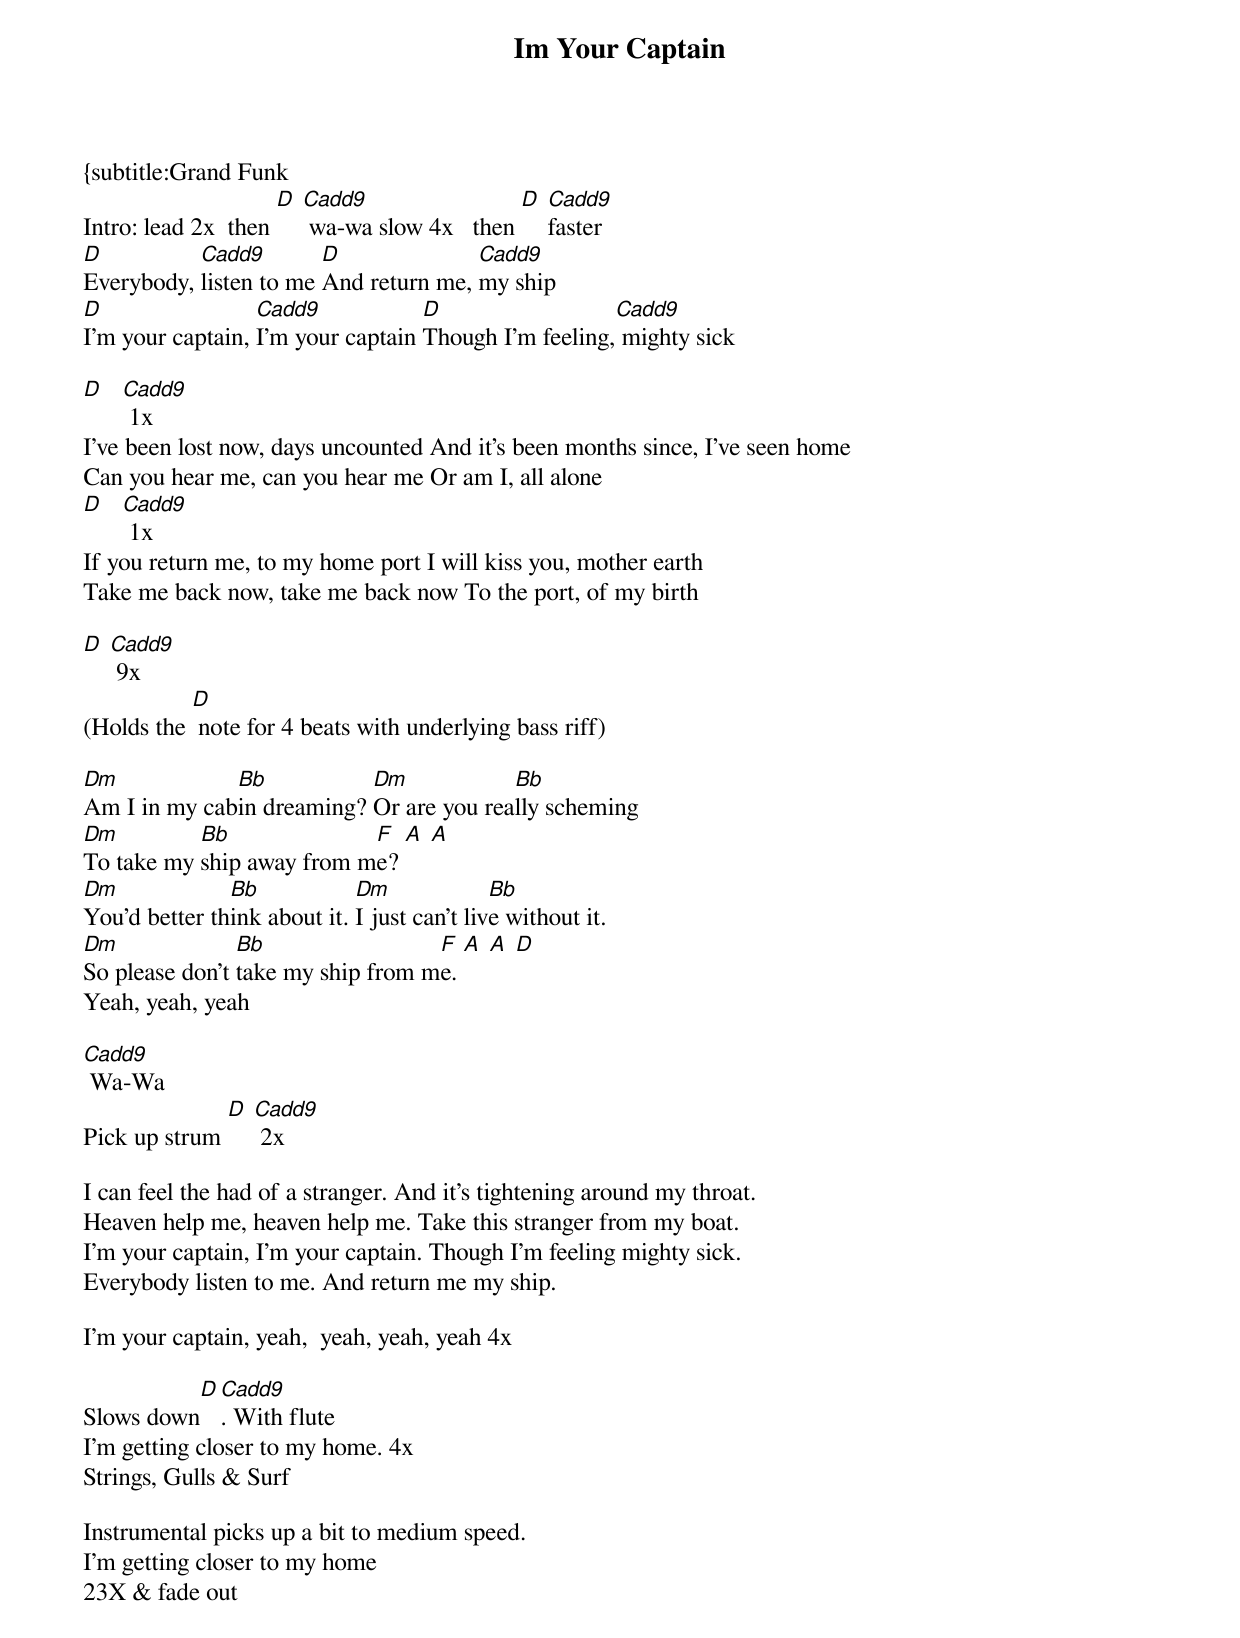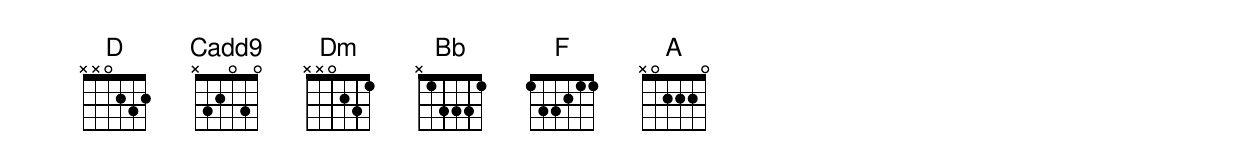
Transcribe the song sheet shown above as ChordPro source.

{title: Im Your Captain}
{subtitle:Grand Funk
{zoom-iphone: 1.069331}
Intro: lead 2x  then [D] [Cadd9] wa-wa slow 4x   then [D] [Cadd9]faster
[D]Everybody, [Cadd9]listen to me [D]And return me, [Cadd9]my ship
[D]I'm your captain, [Cadd9]I'm your captain [D]Though I'm feeling,[Cadd9] mighty sick

[D]   [Cadd9] 1x
I've been lost now, days uncounted And it's been months since, I've seen home
Can you hear me, can you hear me Or am I, all alone
[D]   [Cadd9] 1x
If you return me, to my home port I will kiss you, mother earth
Take me back now, take me back now To the port, of my birth

[D] [Cadd9] 9x
(Holds the [D] note for 4 beats with underlying bass riff)

[Dm]Am I in my cab[Bb]in dreaming? [Dm]Or are you rea[Bb]lly scheming
[Dm]To take my [Bb]ship away from m[F]e? [A] [A]
[Dm]You'd better th[Bb]ink about it. [Dm]I just can't liv[Bb]e without it.
[Dm]So please don't [Bb]take my ship from m[F]e. [A] [A] [D]
Yeah, yeah, yeah

[Cadd9] Wa-Wa
Pick up strum [D] [Cadd9] 2x

I can feel the had of a stranger. And it's tightening around my throat.
Heaven help me, heaven help me. Take this stranger from my boat.
I'm your captain, I'm your captain. Though I'm feeling mighty sick.
Everybody listen to me. And return me my ship.

I'm your captain, yeah,  yeah, yeah, yeah 4x

Slows down[D][Cadd9]. With flute
I'm getting closer to my home. 4x
Strings, Gulls & Surf

Instrumental picks up a bit to medium speed.
I'm getting closer to my home
23X & fade out
